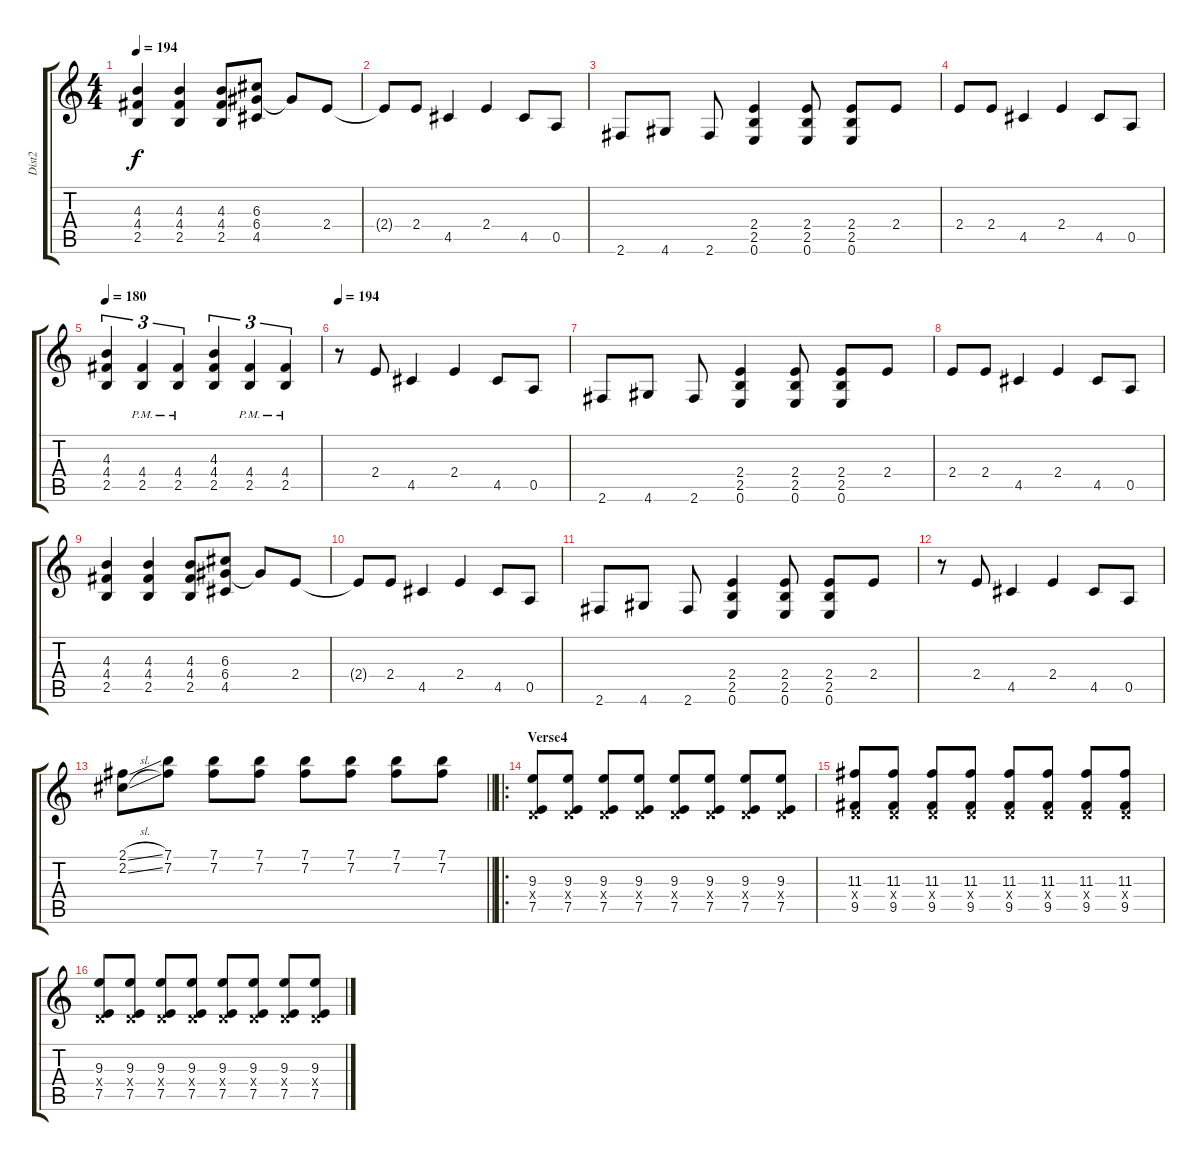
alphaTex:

\track ("Dist2" "Dist2") {solo instrument overdrivenguitar}
\staff {score tabs}
\tuning (E4 B3 G3 D3 A2 E2) {hide}
\ts (4 4)
\tempo 194
\clef g2
\ks c
(4.3 4.4 2.5).4{dy f} (4.3 4.4 2.5).4 (4.3 4.4 2.5).8 (6.3 6.4 4.5).8 6.4{t}.8 2.4.8 |
2.4{t}.8 2.4.8 4.5.4 2.4.4 4.5.8 0.5.8 |
2.6.8 4.6.8 2.6.8 (2.4 2.5 0.6).4 (2.4 2.5 0.6).8 (2.4 2.5 0.6).8 2.4.8 |
2.4.8 2.4.8 4.5.4 2.4.4 4.5.8 0.5.8 |
\tempo 180
(4.3 4.4 2.5).4{tu (3 2)} (4.4{pm} 2.5{pm}).4{tu (3 2)} (4.4{pm} 2.5{pm}).4{tu (3 2)} (4.3 4.4 2.5).4{tu (3 2)} (4.4{pm} 2.5{pm}).4{tu (3 2)} (4.4{pm} 2.5{pm}).4{tu (3 2)} |
\tempo 194
r.8 2.4.8 4.5.4 2.4.4 4.5.8 0.5.8 |
2.6.8 4.6.8 2.6.8 (2.4 2.5 0.6).4 (2.4 2.5 0.6).8 (2.4 2.5 0.6).8 2.4.8 |
2.4.8 2.4.8 4.5.4 2.4.4 4.5.8 0.5.8 |
(4.3 4.4 2.5).4 (4.3 4.4 2.5).4 (4.3 4.4 2.5).8 (6.3 6.4 4.5).8 6.4{t}.8 2.4.8 |
2.4{t}.8 2.4.8 4.5.4 2.4.4 4.5.8 0.5.8 |
2.6.8 4.6.8 2.6.8 (2.4 2.5 0.6).4 (2.4 2.5 0.6).8 (2.4 2.5 0.6).8 2.4.8 |
r.8 2.4.8 4.5.4 2.4.4 4.5.8 0.5.8 |
\barLineRight lightlight
(2.1{sl} 2.2{sl}).8 (7.1 7.2).8 (7.1 7.2).8 (7.1 7.2).8 (7.1 7.2).8 (7.1 7.2).8 (7.1 7.2).8 (7.1 7.2).8 |
\ro
\section ("" "Verse4")
(9.3 0.4{x} 7.5).8 (9.3 0.4{x} 7.5).8 (9.3 0.4{x} 7.5).8 (9.3 0.4{x} 7.5).8 (9.3 0.4{x} 7.5).8 (9.3 0.4{x} 7.5).8 (9.3 0.4{x} 7.5).8 (9.3 0.4{x} 7.5).8 |
(11.3 0.4{x} 9.5).8 (11.3 0.4{x} 9.5).8 (11.3 0.4{x} 9.5).8 (11.3 0.4{x} 9.5).8 (11.3 0.4{x} 9.5).8 (11.3 0.4{x} 9.5).8 (11.3 0.4{x} 9.5).8 (11.3 0.4{x} 9.5).8 |
(9.3 0.4{x} 7.5).8 (9.3 0.4{x} 7.5).8 (9.3 0.4{x} 7.5).8 (9.3 0.4{x} 7.5).8 (9.3 0.4{x} 7.5).8 (9.3 0.4{x} 7.5).8 (9.3 0.4{x} 7.5).8 (9.3 0.4{x} 7.5).8
